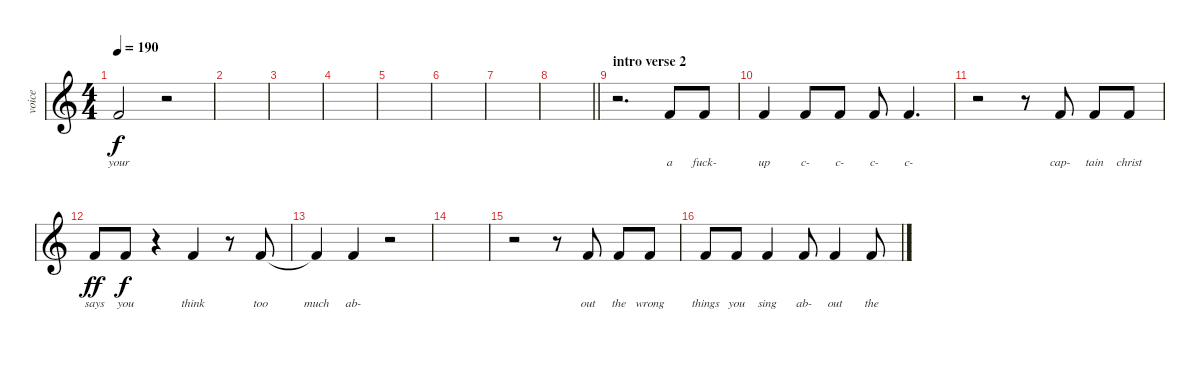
\track ("voice" "voice") {instrument lead2sawtooth}
\staff {score}
\tuning (E4 B3 G3 D3 A2 E2) {hide}
\ts (4 4)
\tempo 190
\clef g2
\ks c
1.1{t}.2{lyrics (0 "your") lyrics (1 "") lyrics (2 "") lyrics (3 "") lyrics (4 "") dy f} r.2 |
|
|
|
|
|
|
\barLineRight lightlight
|
\section ("" "intro verse 2")
r.2{d} 1.1.8{lyrics (0 "a") lyrics (1 "") lyrics (2 "") lyrics (3 "") lyrics (4 "")} 1.1.8{lyrics (0 "fuck-") lyrics (1 "") lyrics (2 "") lyrics (3 "") lyrics (4 "")} |
1.1.4{lyrics (0 "up") lyrics (1 "") lyrics (2 "") lyrics (3 "") lyrics (4 "")} 1.1.8{lyrics (0 "c-") lyrics (1 "") lyrics (2 "") lyrics (3 "") lyrics (4 "")} 1.1.8{lyrics (0 "c-") lyrics (1 "") lyrics (2 "") lyrics (3 "") lyrics (4 "")} 1.1.8{lyrics (0 "c-") lyrics (1 "") lyrics (2 "") lyrics (3 "") lyrics (4 "")} 1.1.4{d lyrics (0 "c-") lyrics (1 "") lyrics (2 "") lyrics (3 "") lyrics (4 "")} |
r.2 r.8 1.1.8{lyrics (0 "cap-") lyrics (1 "") lyrics (2 "") lyrics (3 "") lyrics (4 "")} 1.1.8{lyrics (0 "tain") lyrics (1 "") lyrics (2 "") lyrics (3 "") lyrics (4 "")} 1.1.8{lyrics (0 "christ") lyrics (1 "") lyrics (2 "") lyrics (3 "") lyrics (4 "")} |
1.1.8{lyrics (0 "says") lyrics (1 "") lyrics (2 "") lyrics (3 "") lyrics (4 "") dy ff} 1.1.8{lyrics (0 "you") lyrics (1 "") lyrics (2 "") lyrics (3 "") lyrics (4 "") dy f} r.4 1.1.4{lyrics (0 "think") lyrics (1 "") lyrics (2 "") lyrics (3 "") lyrics (4 "")} r.8 1.1.8{lyrics (0 "too") lyrics (1 "") lyrics (2 "") lyrics (3 "") lyrics (4 "")} |
1.1{t}.4{lyrics (0 "much") lyrics (1 "") lyrics (2 "") lyrics (3 "") lyrics (4 "")} 1.1.4{lyrics (0 "ab-") lyrics (1 "") lyrics (2 "") lyrics (3 "") lyrics (4 "")} r.2 |
|
r.2 r.8 1.1.8{lyrics (0 "out") lyrics (1 "") lyrics (2 "") lyrics (3 "") lyrics (4 "")} 1.1.8{lyrics (0 "the") lyrics (1 "") lyrics (2 "") lyrics (3 "") lyrics (4 "")} 1.1.8{lyrics (0 "wrong") lyrics (1 "") lyrics (2 "") lyrics (3 "") lyrics (4 "")} |
1.1.8{lyrics (0 "things") lyrics (1 "") lyrics (2 "") lyrics (3 "") lyrics (4 "")} 1.1.8{lyrics (0 "you") lyrics (1 "") lyrics (2 "") lyrics (3 "") lyrics (4 "")} 1.1.4{lyrics (0 "sing") lyrics (1 "") lyrics (2 "") lyrics (3 "") lyrics (4 "")} 1.1.8{lyrics (0 "ab-") lyrics (1 "") lyrics (2 "") lyrics (3 "") lyrics (4 "")} 1.1.4{lyrics (0 "out") lyrics (1 "") lyrics (2 "") lyrics (3 "") lyrics (4 "")} 1.1.8{lyrics (0 "the") lyrics (1 "") lyrics (2 "") lyrics (3 "") lyrics (4 "")}
